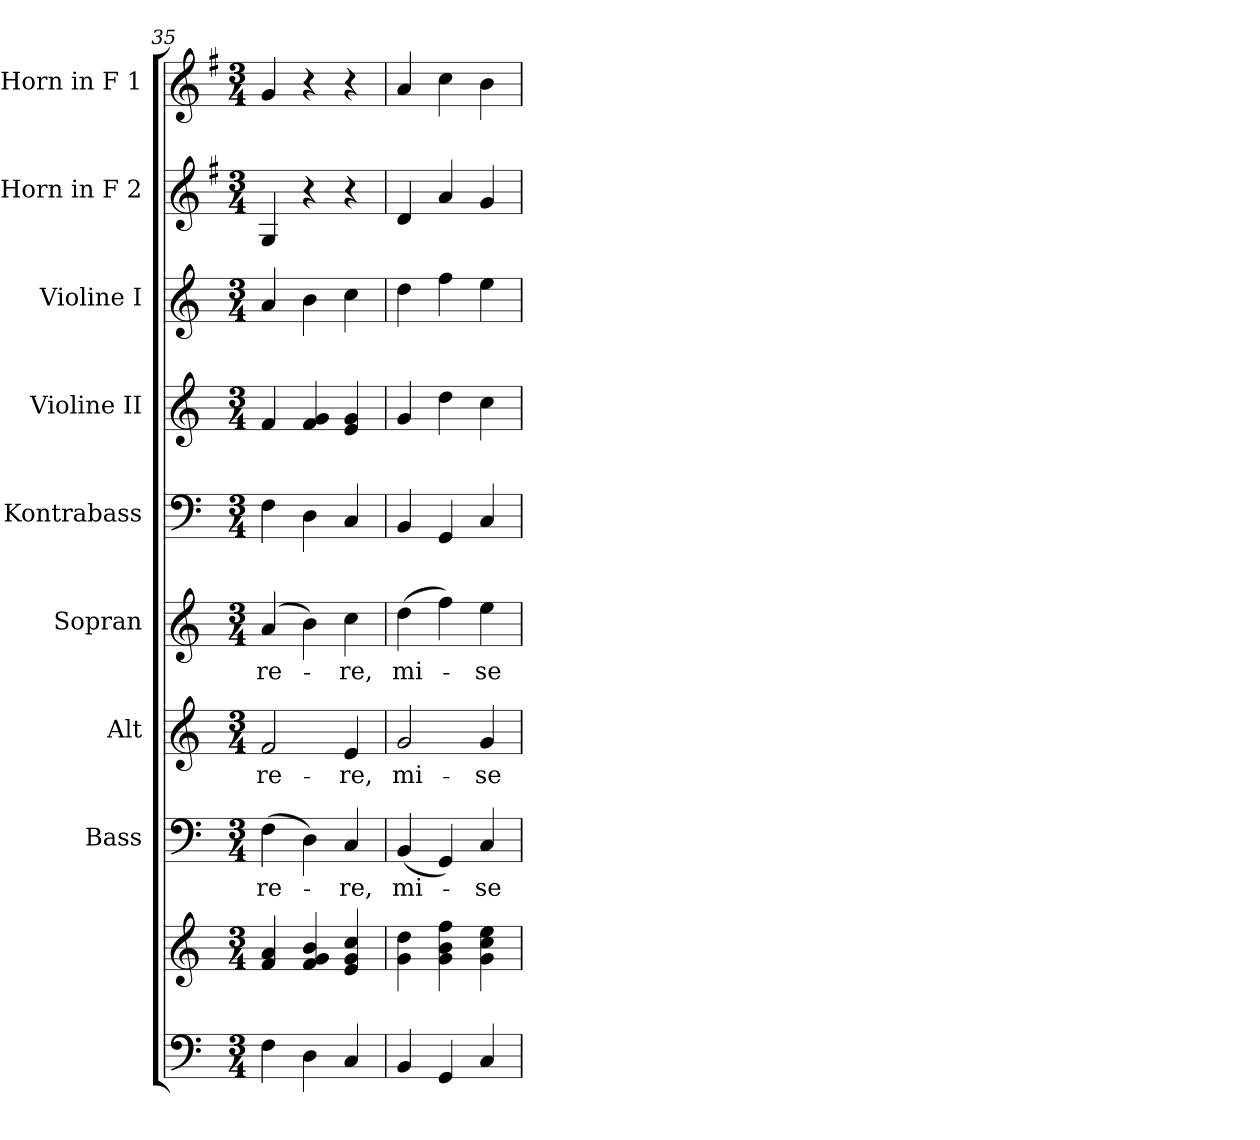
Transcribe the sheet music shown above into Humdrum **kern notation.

**kern	**kern	**kern	**text	**kern	**text	**kern	**text	**kern	**kern	**kern	**kern	**kern
*part9	*part9	*part8	*part8	*part7	*part7	*part6	*part6	*part5	*part4	*part3	*part2	*part1
*staff10	*staff9	*staff8	*staff8	*staff7	*staff7	*staff6	*staff6	*staff5	*staff4	*staff3	*staff2	*staff1
*	*	*I"Bass	*	*I"Alt	*	*I"Sopran	*	*I"Kontrabass	*I"Violine II	*I"Violine I	*I"Horn in F 2	*I"Horn in F 1
*	*	*I'B.	*	*I'A.	*	*I'S.	*	*I'Kb.	*I'Vl. II	*I'Vl. I	*I'Hrn. 2	*I'Hrn. 1
*clefF4	*clefG2	*clefF4	*	*clefG2	*	*clefG2	*	*clefF4	*clefG2	*clefG2	*clefG2	*clefG2
*	*	*	*	*	*	*	*	*ITrd7c12	*	*	*ITrd4c7	*ITrd4c7
*k[]	*k[]	*k[]	*	*k[]	*	*k[]	*	*k[]	*k[]	*k[]	*k[]	*k[]
*C:	*C:	*C:	*	*C:	*	*C:	*	*C:	*C:	*C:	*C:	*C:
*M3/4	*M3/4	*M3/4	*	*M3/4	*	*M3/4	*	*M3/4	*M3/4	*M3/4	*M3/4	*M3/4
=35	=35	=35	=35	=35	=35	=35	=35	=35	=35	=35	=35	=35
!	!	!	!LO:LY:b	!	!LO:LY:b	!	!LO:LY:b	!	!	!	!	!
4F\	4f/ 4a/	(>4F\	-re-	2f/	-re-	(4a/	-re-	4FF\	4f/	4a/	4C/	4c/
4D\	4f/ 4g/ 4b/	4D\)	.	.	.	4b\)	.	4DD\	4f/ 4g/	4b\	4r	4r
!	!	!	!LO:LY:b	!	!LO:LY:b	!	!LO:LY:b	!	!	!	!	!
4C/	4e/ 4g/ 4cc/	4C/	-re,	4e/	-re,	4cc\	-re,	4CC/	4e/ 4g/	4cc\	4r	4r
=36	=36	=36	=36	=36	=36	=36	=36	=36	=36	=36	=36	=36
!	!	!	!LO:LY:b	!	!LO:LY:b	!	!LO:LY:b	!	!	!	!	!
4BB/	4g\ 4dd\	(<4BB/	mi-	2g/	mi-	(>4dd\	mi-	4BBB/	4g/	4dd\	4G/	4d/
4GG/	4g\ 4b\ 4ff\	4GG/)	.	.	.	4ff\)	.	4GGG/	4dd\	4ff\	4d/	4f\
!	!	!	!LO:LY:b	!	!LO:LY:b	!	!LO:LY:b	!	!	!	!	!
4C/	4g\ 4cc\ 4ee\	4C/	-se-	4g/	-se-	4ee\	-se-	4CC/	4cc\	4ee\	4c/	4e\
=	=	=	=	=	=	=	=	=	=	=	=	=
*-	*-	*-	*-	*-	*-	*-	*-	*-	*-	*-	*-	*-
